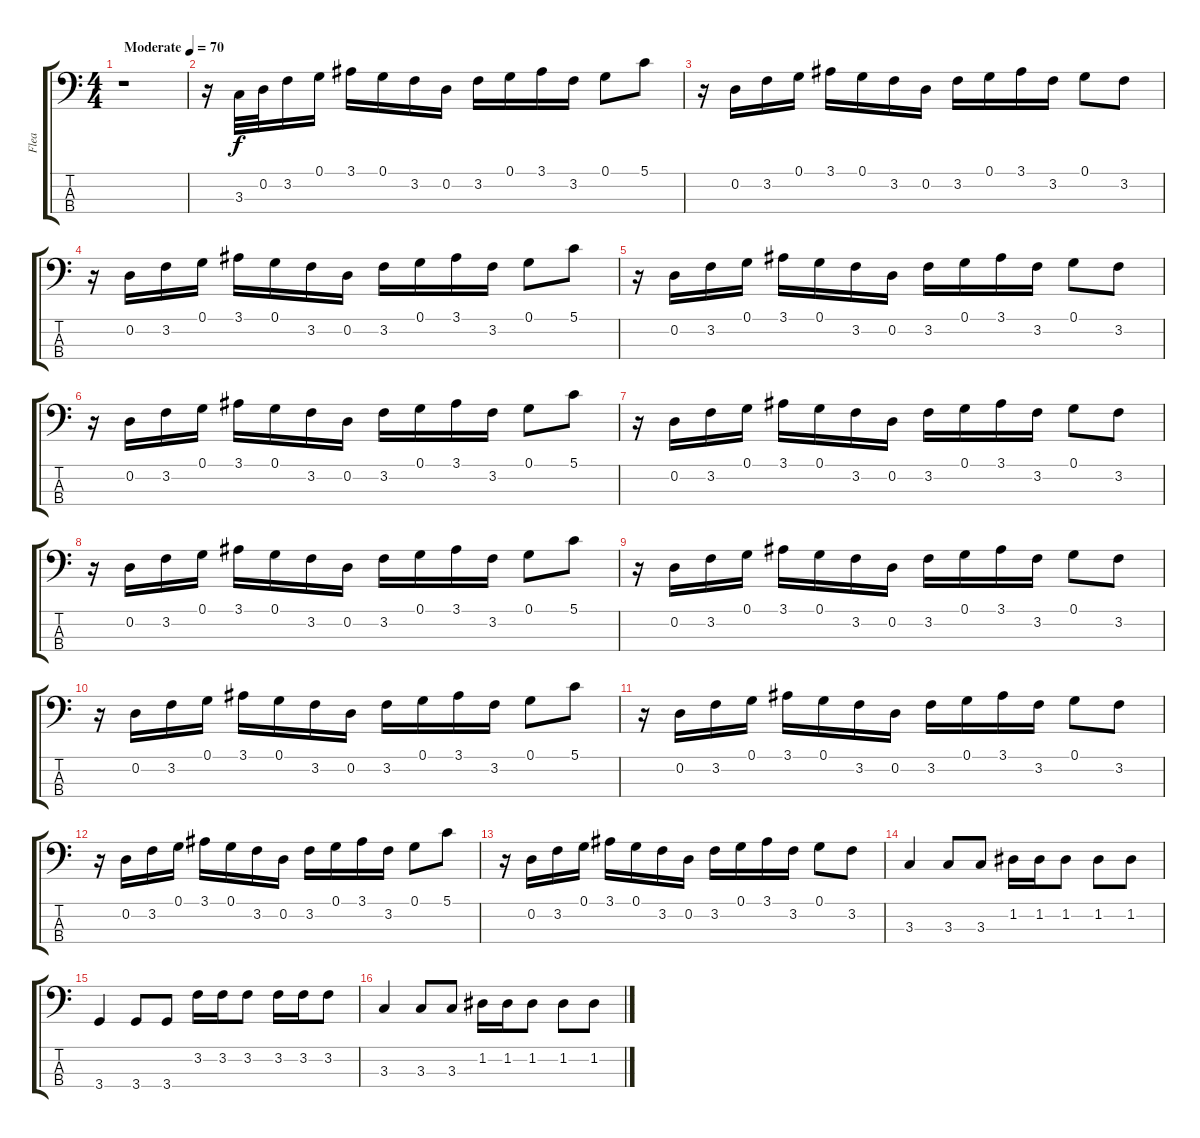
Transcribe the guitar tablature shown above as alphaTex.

\track ("Flea" "Flea") {instrument electricbassfinger}
\staff {score tabs}
\tuning (G2 D2 A1 E1) {hide}
\ts (4 4)
\tempo (70 "Moderate")
\clef f4
\ks c
r.1{dy f instrument electricbassfinger} |
r.16 3.3.32{volume 16 instrument electricbassfinger} 0.2.32 3.2.16 0.1.16 3.1.16 0.1.16 3.2.16 0.2.16 3.2.16 0.1.16 3.1.16 3.2.16 0.1.8 5.1.8 |
r.16 0.2.16 3.2.16 0.1.16 3.1.16 0.1.16 3.2.16 0.2.16 3.2.16 0.1.16 3.1.16 3.2.16 0.1.8 3.2.8 |
r.16 0.2.16 3.2.16 0.1.16 3.1.16 0.1.16 3.2.16 0.2.16 3.2.16 0.1.16 3.1.16 3.2.16 0.1.8 5.1.8 |
r.16 0.2.16 3.2.16 0.1.16 3.1.16 0.1.16 3.2.16 0.2.16 3.2.16 0.1.16 3.1.16 3.2.16 0.1.8 3.2.8 |
r.16 0.2.16 3.2.16 0.1.16 3.1.16 0.1.16 3.2.16 0.2.16 3.2.16 0.1.16 3.1.16 3.2.16 0.1.8 5.1.8 |
r.16 0.2.16 3.2.16 0.1.16 3.1.16 0.1.16 3.2.16 0.2.16 3.2.16 0.1.16 3.1.16 3.2.16 0.1.8 3.2.8 |
r.16 0.2.16 3.2.16 0.1.16 3.1.16 0.1.16 3.2.16 0.2.16 3.2.16 0.1.16 3.1.16 3.2.16 0.1.8 5.1.8 |
r.16 0.2.16 3.2.16 0.1.16 3.1.16 0.1.16 3.2.16 0.2.16 3.2.16 0.1.16 3.1.16 3.2.16 0.1.8 3.2.8 |
r.16 0.2.16 3.2.16 0.1.16 3.1.16 0.1.16 3.2.16 0.2.16 3.2.16 0.1.16 3.1.16 3.2.16 0.1.8 5.1.8 |
r.16 0.2.16 3.2.16 0.1.16 3.1.16 0.1.16 3.2.16 0.2.16 3.2.16 0.1.16 3.1.16 3.2.16 0.1.8 3.2.8 |
r.16 0.2.16 3.2.16 0.1.16 3.1.16 0.1.16 3.2.16 0.2.16 3.2.16 0.1.16 3.1.16 3.2.16 0.1.8 5.1.8 |
r.16 0.2.16 3.2.16 0.1.16 3.1.16 0.1.16 3.2.16 0.2.16 3.2.16 0.1.16 3.1.16 3.2.16 0.1.8 3.2.8 |
3.3.4 3.3.8 3.3.8 1.2.16 1.2.16 1.2.8 1.2.8 1.2.8 |
3.4.4 3.4.8 3.4.8 3.2.16 3.2.16 3.2.8 3.2.16 3.2.16 3.2.8 |
3.3.4 3.3.8 3.3.8 1.2.16 1.2.16 1.2.8 1.2.8 1.2.8
